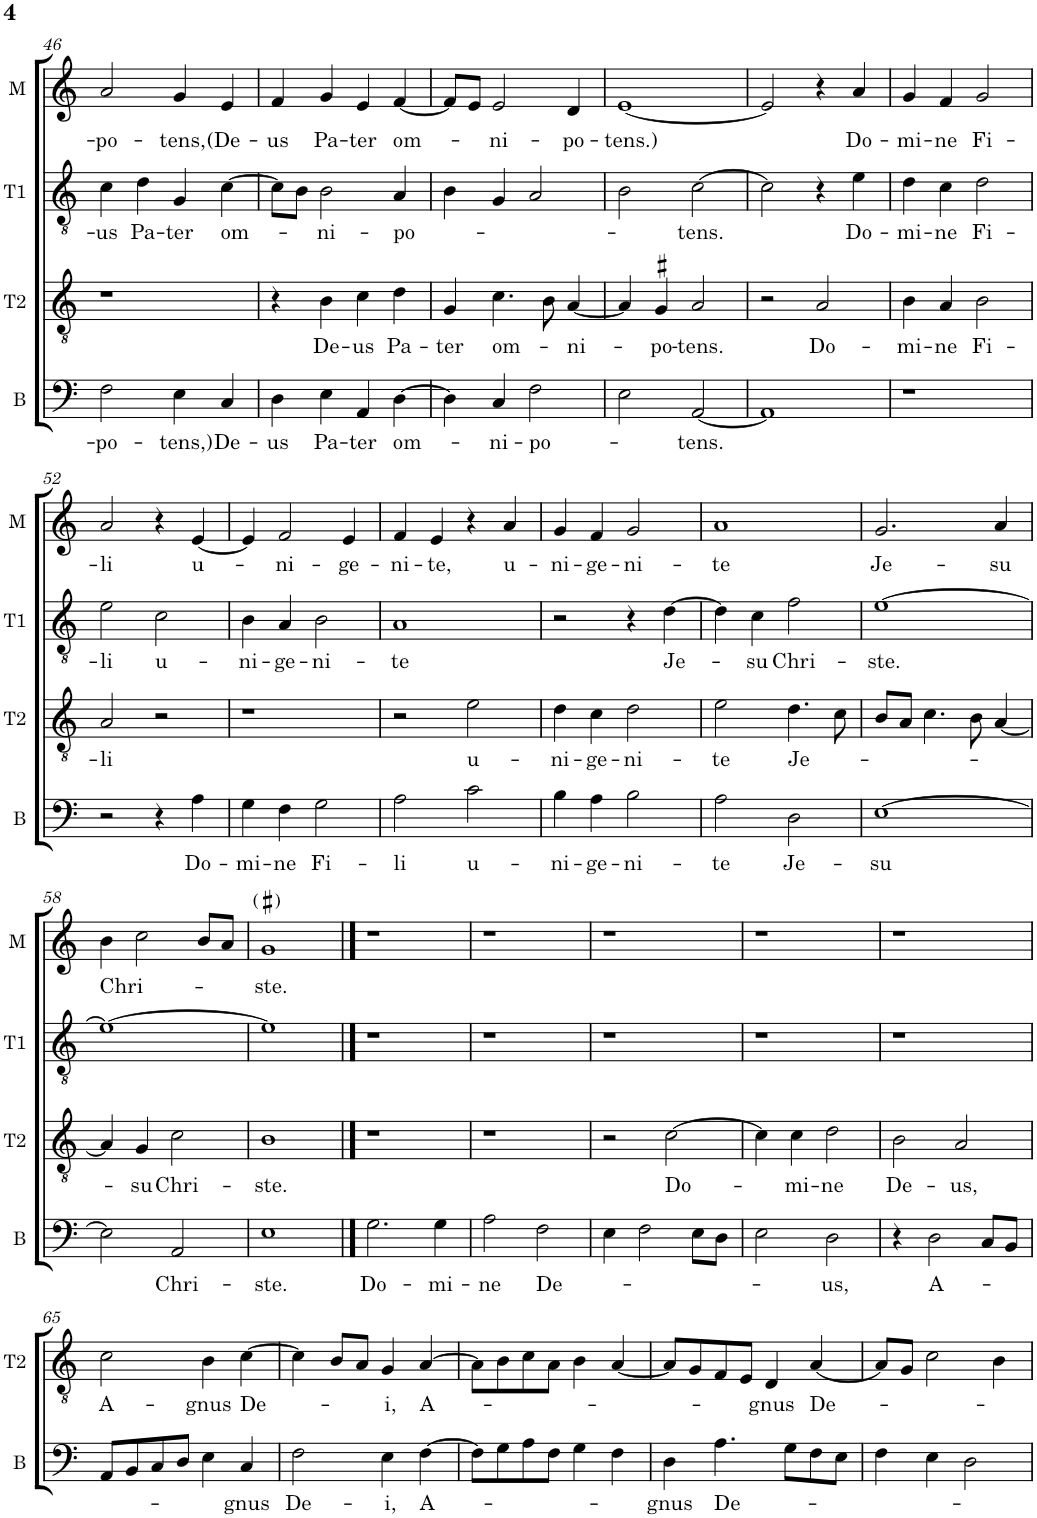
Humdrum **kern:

**kern	**text	**kern	**text	**kern	**text	**kern	**text
*part4	*part4	*part3	*part3	*part2	*part2	*part1	*part1
*staff4	*staff4	*staff3	*staff3	*staff2	*staff2	*staff1	*staff1
*I"B	*	*I"T2	*	*I"T1	*	*I"Mez	*
*I'B	*	*I'T2	*	*I'T1	*	*I'M	*
!!LO:PB:g=z
*clefF4	*	*clefGv2	*	*clefGv2	*	*clefG2	*
*	*	*	*	*Trd4c7	*	*	*
*k[]	*	*k[]	*	*k[]	*	*k[]	*
*M2/2	*	*M2/2	*	*M2/2	*	*M2/2	*
*met(c|)	*	*met(c|)	*	*met(c|)	*	*met(c|)	*
=46	=46	=46	=46	=46	=46	=46	=46
!	!LO:LY:b	!	!	!	!LO:LY:b	!	!LO:LY:b
2F\	-po-	1r	.	4c\	-us	2a/	-po-
!	!	!	!	!	!LO:LY:b	!	!
.	.	.	.	4d\	Pa-	.	.
!	!LO:LY:b	!	!	!	!LO:LY:b	!	!LO:LY:b
4E\	-tens,)	.	.	4G/	-ter	4g/	-tens,
!	!LO:LY:b	!	!	!	!LO:LY:b	!	!LO:LY:b
4C/	De-	.	.	[4c\	om-	4e/	(De-
=47	=47	=47	=47	=47	=47	=47	=47
!	!LO:LY:b	!	!	!	!	!	!LO:LY:b
4D\	-us	4r	.	8c\L]	.	4f/	-us
.	.	.	.	8B\J	.	.	.
!	!LO:LY:b	!	!LO:LY:b	!	!LO:LY:b	!	!LO:LY:b
4E\	Pa-	4B\	De-	2B\	-ni-	4g/	Pa-
!	!LO:LY:b	!	!LO:LY:b	!	!	!	!LO:LY:b
4AA/	-ter	4c\	-us	.	.	4e/	-ter
!	!LO:LY:b	!	!LO:LY:b	!	!LO:LY:b	!	!LO:LY:b
[4D\	om-	4d\	Pa-	4A/	-po-	[4f/	om-
=48	=48	=48	=48	=48	=48	=48	=48
!	!	!	!LO:LY:b	!	!	!	!
4D\]	.	4G/	-ter	4B\	.	8f/L]	.
.	.	.	.	.	.	8e/J	.
!	!LO:LY:b	!	!LO:LY:b	!	!	!	!LO:LY:b
4C/	-ni-	4.c\	om-	4G/	.	2e/	-ni-
!	!LO:LY:b	!	!	!	!	!	!
2F\	-po-	.	.	2A/	.	.	.
.	.	8B\	.	.	.	.	.
!	!	!	!LO:LY:b	!	!	!	!LO:LY:b
.	.	[4A/	-ni-	.	.	4d/	-po-
=49	=49	=49	=49	=49	=49	=49	=49
!	!	!	!	!	!	!	!LO:LY:b
2E\	.	4A/]	.	2B\	.	[1e	-tens.)
!	!	!	!LO:LY:b	!	!	!	!
.	.	4G#X/	-po-	.	.	.	.
!	!LO:LY:b	!	!LO:LY:b	!	!LO:LY:b	!	!
[2AA/	-tens.	2A/	-tens.	[2c\	-tens.	.	.
=50	=50	=50	=50	=50	=50	=50	=50
1AA]	.	2r	.	2c\]	.	2e/]	.
!	!	!	!LO:LY:b	!	!	!	!
.	.	2A/	Do-	4r	.	4r	.
!	!	!	!	!	!LO:LY:b	!	!LO:LY:b
.	.	.	.	4e\	Do-	4a/	Do-
=51	=51	=51	=51	=51	=51	=51	=51
!	!	!	!LO:LY:b	!	!LO:LY:b	!	!LO:LY:b
1r	.	4B\	-mi-	4d\	-mi-	4g/	-mi-
!	!	!	!LO:LY:b	!	!LO:LY:b	!	!LO:LY:b
.	.	4A/	-ne	4c\	-ne	4f/	-ne
!	!	!	!LO:LY:b	!	!LO:LY:b	!	!LO:LY:b
.	.	2B\	Fi-	2d\	Fi-	2g/	Fi-
!!LO:LB:g=z
=52	=52	=52	=52	=52	=52	=52	=52
!	!	!	!LO:LY:b	!	!LO:LY:b	!	!LO:LY:b
2r	.	2A/	-li	2e\	-li	2a/	-li
!	!	!	!	!	!LO:LY:b	!	!
4r	.	2r	.	2c\	u-	4r	.
!	!LO:LY:b	!	!	!	!	!	!LO:LY:b
4A\	Do-	.	.	.	.	[4e/	u-
=53	=53	=53	=53	=53	=53	=53	=53
!	!LO:LY:b	!	!	!	!LO:LY:b	!	!
4G\	-mi-	1r	.	4B\	-ni-	4e/]	.
!	!LO:LY:b	!	!	!	!LO:LY:b	!	!LO:LY:b
4F\	-ne	.	.	4A/	-ge-	2f/	-ni-
!	!LO:LY:b	!	!	!	!LO:LY:b	!	!
2G\	Fi-	.	.	2B\	-ni-	.	.
!	!	!	!	!	!	!	!LO:LY:b
.	.	.	.	.	.	4e/	-ge-
=54	=54	=54	=54	=54	=54	=54	=54
!	!LO:LY:b	!	!	!	!LO:LY:b	!	!LO:LY:b
2A\	-li	2r	.	1A	-te	4f/	-ni-
!	!	!	!	!	!	!	!LO:LY:b
.	.	.	.	.	.	4e/	-te,
!	!LO:LY:b	!	!LO:LY:b	!	!	!	!
2c\	u-	2e\	u-	.	.	4r	.
!	!	!	!	!	!	!	!LO:LY:b
.	.	.	.	.	.	4a/	u-
=55	=55	=55	=55	=55	=55	=55	=55
!	!LO:LY:b	!	!LO:LY:b	!	!	!	!LO:LY:b
4B\	-ni-	4d\	-ni-	2r	.	4g/	-ni-
!	!LO:LY:b	!	!LO:LY:b	!	!	!	!LO:LY:b
4A\	-ge-	4c\	-ge-	.	.	4f/	-ge-
!	!LO:LY:b	!	!LO:LY:b	!	!	!	!LO:LY:b
2B\	-ni-	2d\	-ni-	4r	.	2g/	-ni-
!	!	!	!	!	!LO:LY:b	!	!
.	.	.	.	[4d\	Je-	.	.
=56	=56	=56	=56	=56	=56	=56	=56
!	!LO:LY:b	!	!LO:LY:b	!	!	!	!LO:LY:b
2A\	-te	2e\	-te	4d\]	.	1a	-te
!	!	!	!	!	!LO:LY:b	!	!
.	.	.	.	4c\	-su	.	.
!	!LO:LY:b	!	!LO:LY:b	!	!LO:LY:b	!	!
2D\	Je-	4.d\	Je-	2f\	Chri-	.	.
.	.	8c\	.	.	.	.	.
=57	=57	=57	=57	=57	=57	=57	=57
!	!LO:LY:b	!	!	!	!LO:LY:b	!	!LO:LY:b
[1E	-su	8B/L	.	[1e	-ste.	2.g/	Je-
.	.	8A/J	.	.	.	.	.
.	.	4.c\	.	.	.	.	.
.	.	8B\	.	.	.	.	.
!	!	!	!	!	!	!	!LO:LY:b
.	.	[4A/	.	.	.	4a/	-su
!!LO:LB:g=z
=58	=58	=58	=58	=58	=58	=58	=58
!	!	!	!	!	!	!	!LO:LY:b
2E\]	.	4A/]	.	1e_	.	4b\	Chri-
!	!	!	!LO:LY:b	!	!	!	!
.	.	4G/	-su	.	.	2cc\	.
!	!LO:LY:b	!	!LO:LY:b	!	!	!	!
2AA/	Chri-	2c\	Chri-	.	.	.	.
.	.	.	.	.	.	8b/L	.
.	.	.	.	.	.	8a/J	.
=59	=59	=59	=59	=59	=59	=59	=59
!	!	!	!	!	!	!LO:TX:a:t=(   )	!
!	!LO:LY:b	!	!LO:LY:b	!	!	!	!LO:LY:b
1E	-ste.	1B	-ste.	1e]	.	1g#X	-ste.
==60	==60	==60	==60	==60	==60	==60	==60
!	!LO:LY:b	!	!	!	!	!	!
2.G\	Do-	1r	.	1r	.	1r	.
!	!LO:LY:b	!	!	!	!	!	!
4G\	-mi-	.	.	.	.	.	.
=61	=61	=61	=61	=61	=61	=61	=61
!	!LO:LY:b	!	!	!	!	!	!
2A\	-ne	1r	.	1r	.	1r	.
!	!LO:LY:b	!	!	!	!	!	!
2F\	De-	.	.	.	.	.	.
=62	=62	=62	=62	=62	=62	=62	=62
4E\	.	2r	.	1r	.	1r	.
2F\	.	.	.	.	.	.	.
!	!	!	!LO:LY:b	!	!	!	!
.	.	[2c\	Do-	.	.	.	.
8E\L	.	.	.	.	.	.	.
8D\J	.	.	.	.	.	.	.
=63	=63	=63	=63	=63	=63	=63	=63
2E\	.	4c\]	.	1r	.	1r	.
!	!	!	!LO:LY:b	!	!	!	!
.	.	4c\	-mi-	.	.	.	.
!	!LO:LY:b	!	!LO:LY:b	!	!	!	!
2D\	-us,	2d\	-ne	.	.	.	.
=64	=64	=64	=64	=64	=64	=64	=64
!	!	!	!LO:LY:b	!	!	!	!
4r	.	2B\	De-	1r	.	1r	.
!	!LO:LY:b	!	!	!	!	!	!
2D\	A-	.	.	.	.	.	.
!	!	!	!LO:LY:b	!	!	!	!
.	.	2A/	-us,	.	.	.	.
8C/L	.	.	.	.	.	.	.
8BB/J	.	.	.	.	.	.	.
!!LO:LB:g=z
=65	=65	=65	=65	=65	=65	=65	=65
!	!	!	!LO:LY:b	!	!	!	!
8AA/L	.	2c\	A-	1r	.	1r	.
8BB/	.	.	.	.	.	.	.
8C/	.	.	.	.	.	.	.
8D/J	.	.	.	.	.	.	.
!	!	!	!LO:LY:b	!	!	!	!
4E\	.	4B\	-gnus	.	.	.	.
!	!LO:LY:b	!	!LO:LY:b	!	!	!	!
4C/	-gnus	[4c\	De-	.	.	.	.
=66	=66	=66	=66	=66	=66	=66	=66
!	!LO:LY:b	!	!	!	!	!	!
2F\	De-	4c\]	.	1r	.	1r	.
.	.	8B/L	.	.	.	.	.
.	.	8A/J	.	.	.	.	.
!	!LO:LY:b	!	!LO:LY:b	!	!	!	!
4E\	-i,	4G/	-i,	.	.	.	.
!	!LO:LY:b	!	!LO:LY:b	!	!	!	!
[4F\	A-	[4A/	A-	.	.	.	.
=67	=67	=67	=67	=67	=67	=67	=67
8F\L]	.	8A\L]	.	1r	.	1r	.
8G\	.	8B\	.	.	.	.	.
8A\	.	8c\	.	.	.	.	.
8F\J	.	8A\J	.	.	.	.	.
4G\	.	4B\	.	.	.	.	.
4F\	.	[4A/	.	.	.	.	.
=68	=68	=68	=68	=68	=68	=68	=68
!	!LO:LY:b	!	!	!	!	!	!
4D\	-gnus	8A/L]	.	1r	.	1r	.
.	.	8G/	.	.	.	.	.
!	!LO:LY:b	!	!	!	!	!	!
4.A\	De-	8F/	.	.	.	.	.
.	.	8E/J	.	.	.	.	.
!	!	!	!LO:LY:b	!	!	!	!
.	.	4D/	-gnus	.	.	.	.
8G\L	.	.	.	.	.	.	.
!	!	!	!LO:LY:b	!	!	!	!
8F\	.	[4A/	De-	.	.	.	.
8E\J	.	.	.	.	.	.	.
=69	=69	=69	=69	=69	=69	=69	=69
4F\	.	8A/L]	.	1r	.	1r	.
.	.	8G/J	.	.	.	.	.
4E\	.	2c\	.	.	.	.	.
2D\	.	.	.	.	.	.	.
.	.	4B\	.	.	.	.	.
=	=	=	=	=	=	=	=
*-	*-	*-	*-	*-	*-	*-	*-
